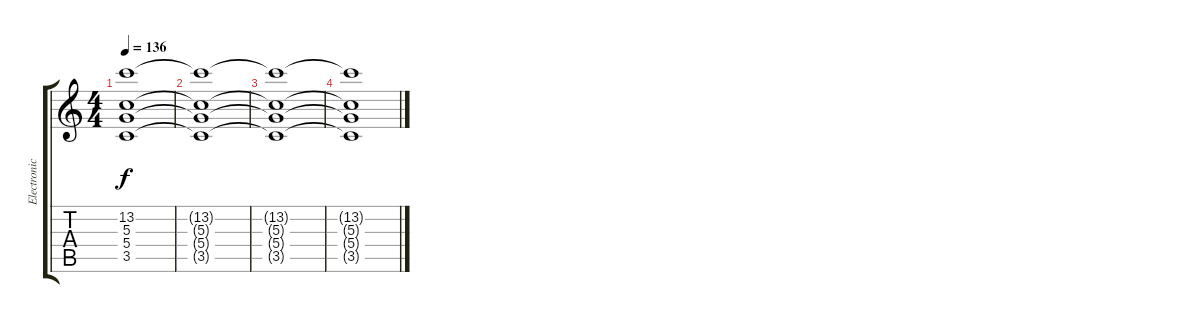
\track ("Electronic and Orchestral Sounds" "Electronic") {instrument distortionguitar}
\staff {score tabs}
\tuning (E4 B3 G3 D3 A2 E2) {hide}
\ts (4 4)
\tempo 136
\clef g2
\ks c
(13.2{t} 5.3{t} 5.4{t} 3.5{t}).1{dy f} |
(13.2{t} 5.3{t} 5.4{t} 3.5{t}).1 |
(13.2{t} 5.3{t} 5.4{t} 3.5{t}).1{volume 0} |
(13.2{t} 5.3{t} 5.4{t} 3.5{t}).1
